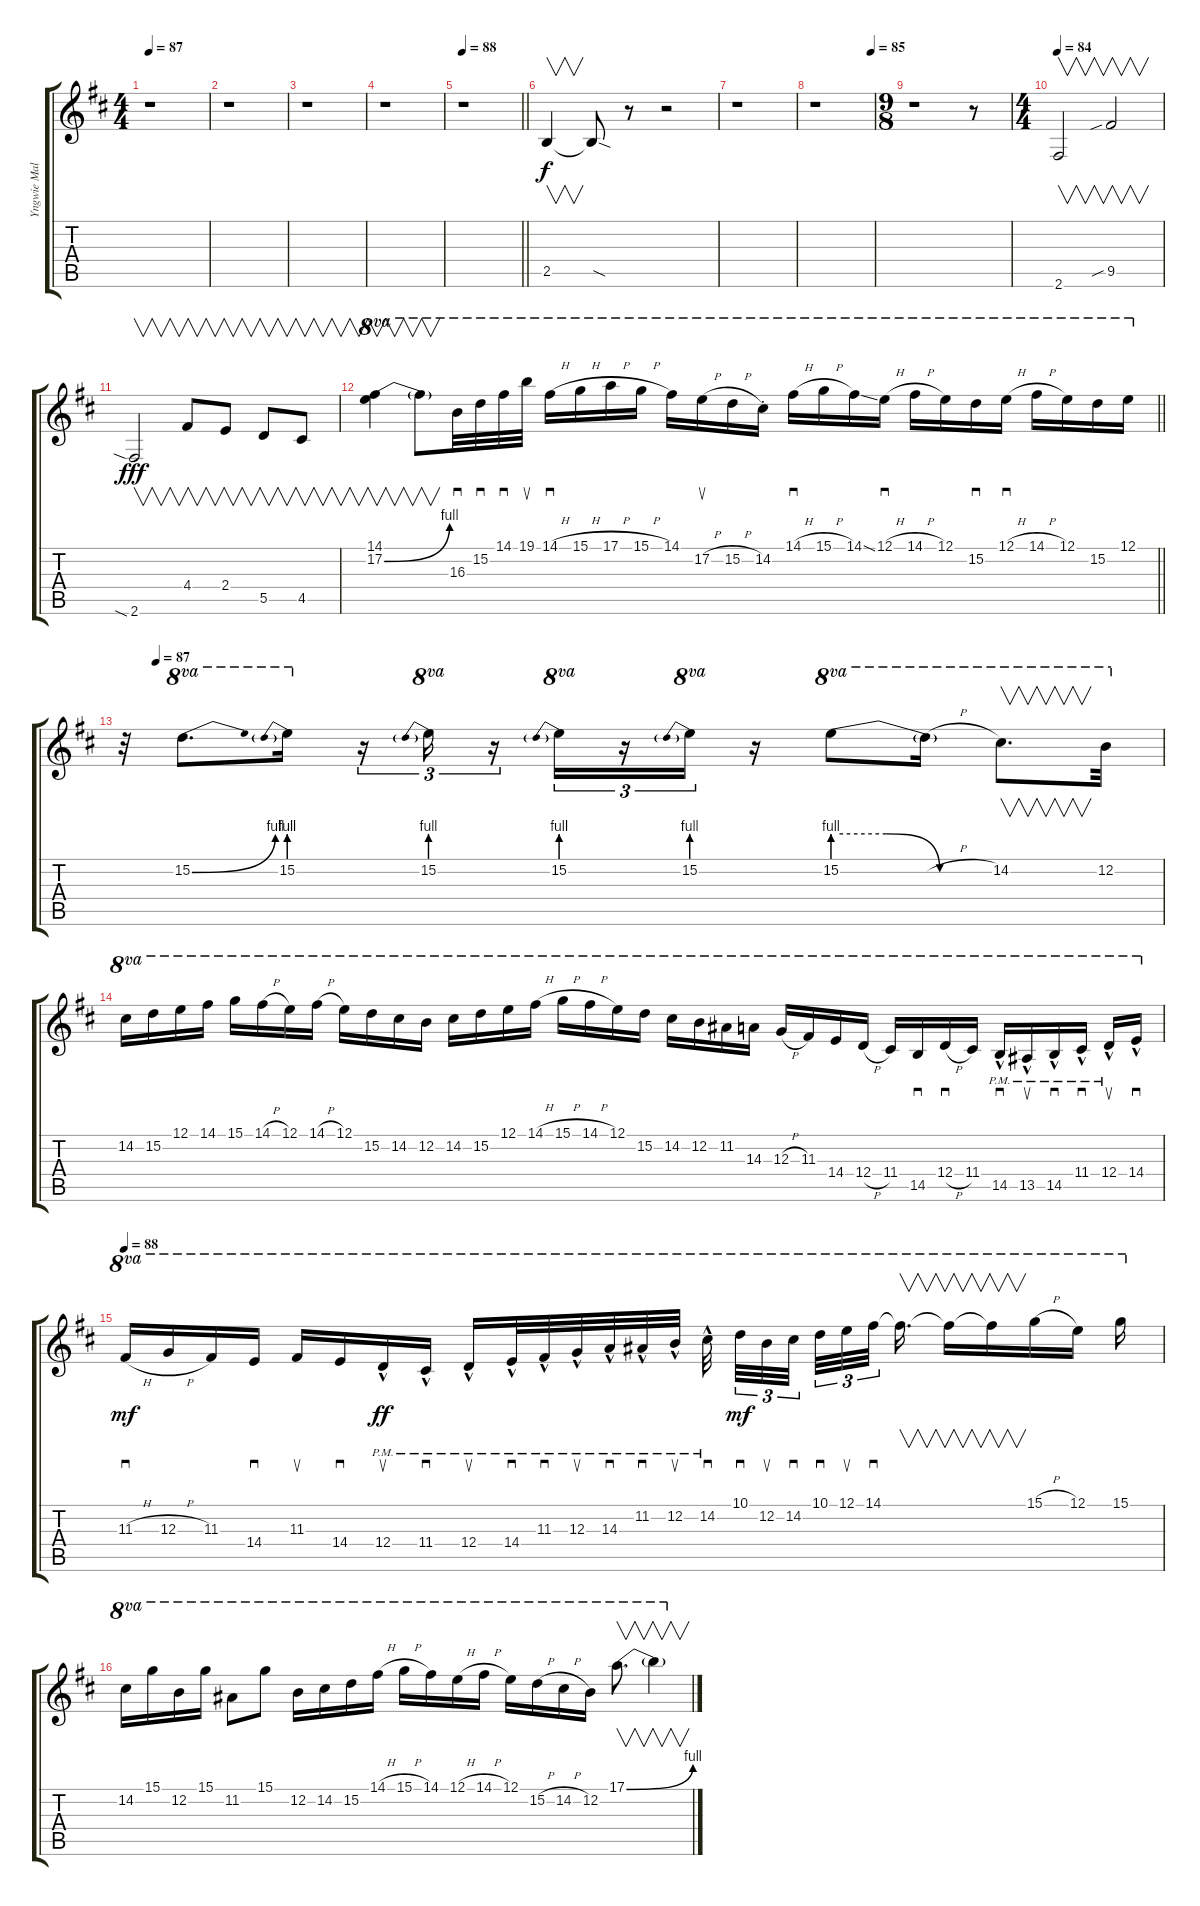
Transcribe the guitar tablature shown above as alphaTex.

\track ("Yngwie Malmsteen-1" "Yngwie Mal") {instrument overdrivenguitar}
\staff {score tabs}
\tuning (E4 B3 G3 D3 A2 E2) {hide}
\ts (4 4)
\tempo 87
\clef g2
\ks d
r.1{dy fff} |
r.1 |
r.1 |
r.1 |
\tempo 88
\barLineRight lightlight
r.1 |
2.5.4{v dy f} 2.5{sod t}.8 r.8 r.2 |
r.1 |
\tempo (85 0.9583333333333334)
r.1 |
\ts (9 8)
r.1 r.8 |
\ts (4 4)
\tempo 84
2.6.2{v} 9.5{sib}.2{v} |
2.6{sia}.2{v dy fff} 4.4.8{v} 2.4.8{v} 5.5.8{v} 4.5.8{v} |
\barLineRight lightlight
(14.1 17.2{be (bend 0 0 60 4)}).4{v ot 8va} 17.2{t}.8{v ot 8va} 16.3.32{sd ot 8va} 15.2.32{sd ot 8va} 14.1.32{sd ot 8va} 19.1.32{su ot 8va} 14.1{h}.16{sd ot 8va} 15.1{h}.16{ot 8va} 17.1{h}.16{ot 8va} 15.1{h}.16{ot 8va} 14.1.16{ot 8va} 17.2{h}.16{su ot 8va} 15.2{h}.16{ot 8va} 14.2{st}.16{ot 8va} 14.1{h}.16{sd ot 8va} 15.1{h}.16{ot 8va} 14.1{ss}.16{ot 8va} 12.1{h}.16{sd ot 8va} 14.1{h}.16{ot 8va} 12.1.16{ot 8va} 15.2.16{sd ot 8va} 12.1{h}.16{sd ot 8va} 14.1{h}.16{ot 8va} 12.1.16{ot 8va} 15.2.16{ot 8va} 12.1.16{ot 8va} |
\tempo (87 0.03125)
r.32 15.2{be (bend 0 0 60 4)}.8{d ot 8va} 15.2{be (prebend 0 4 60 4)}.16{ot 8va} r.16{tu (3 2)} 15.2{be (prebend 0 4 60 4)}.16{tu (3 2) ot 8va} r.16{tu (3 2)} 15.2{be (prebend 0 4 60 4)}.16{tu (3 2) ot 8va} r.16{tu (3 2)} 15.2{be (prebend 0 4 60 4)}.16{tu (3 2) ot 8va} r.16 15.2{be (custom 0 4 20 4 40 0 60 0)}.8{ot 8va} 15.2{h t}.16{ot 8va} 14.2.8{v d ot 8va} 12.2.32{ot 8va} |
14.2.16{ot 8va} 15.2.16{ot 8va} 12.1.16{ot 8va} 14.1.16{ot 8va} 15.1.16{ot 8va} 14.1{h}.16{ot 8va} 12.1.16{ot 8va} 14.1{h}.16{ot 8va} 12.1.16{ot 8va} 15.2.16{ot 8va} 14.2.16{ot 8va} 12.2.16{ot 8va} 14.2.16{ot 8va} 15.2.16{ot 8va} 12.1.16{ot 8va} 14.1{h}.16{ot 8va} 15.1{h}.16{ot 8va} 14.1{h}.16{ot 8va} 12.1.16{ot 8va} 15.2.16{ot 8va} 14.2.16{ot 8va} 12.2.16{ot 8va} 11.2.16{ot 8va} 14.3.16{ot 8va} 12.3{h}.16{ot 8va} 11.3.16{ot 8va} 14.4.16{ot 8va} 12.4{h}.16{ot 8va} 11.4.16{ot 8va} 14.5.16{sd ot 8va} 12.4{h}.16{sd ot 8va} 11.4.16{ot 8va} 14.5{hac pm}.16{sd ot 8va} 13.5{hac pm}.16{su ot 8va} 14.5{hac pm}.16{sd ot 8va} 11.4{hac pm}.16{sd ot 8va} 12.4{hac pm}.16{su ot 8va} 14.4{hac}.16{sd ot 8va} |
\tempo 88
11.3{h}.16{sd ot 8va dy mf} 12.3{h}.16{ot 8va} 11.3.16{ot 8va} 14.4.16{sd ot 8va} 11.3.16{su ot 8va} 14.4.16{sd ot 8va} 12.4{hac pm}.16{su ot 8va dy ff} 11.4{hac pm}.16{sd ot 8va} 12.4{hac pm}.16{su ot 8va} 14.4{hac pm}.32{sd ot 8va} 11.3{hac pm}.32{sd ot 8va} 12.3{hac pm}.32{su ot 8va} 14.3{hac pm}.32{sd ot 8va} 11.2{hac pm}.32{sd ot 8va} 12.2{hac pm}.32{su ot 8va} 14.2{hac pm}.32{sd ot 8va beam splitsecondary} 10.1.32{sd tu (3 2) ot 8va dy mf} 12.2.32{su tu (3 2) ot 8va} 14.2.32{sd tu (3 2) ot 8va beam splitsecondary} 10.1.32{sd tu (3 2) ot 8va} 12.1.32{su tu (3 2) ot 8va} 14.1.32{sd tu (3 2) ot 8va beam splitsecondary} 14.1{t}.16{v d ot 8va} 14.1{t}.16{v ot 8va} 14.1{t}.16{v ot 8va} 15.1{h}.16{ot 8va} 12.1.16{ot 8va} 15.1.16{ot 8va} |
14.2.16{ot 8va} 15.1.16{ot 8va} 12.2.16{ot 8va} 15.1.16{ot 8va} 11.2.8{ot 8va} 15.1.8{ot 8va} 12.2.16{ot 8va} 14.2.16{ot 8va} 15.2.16{ot 8va} 14.1{h}.16{ot 8va} 15.1{h}.16{ot 8va} 14.1.16{ot 8va} 12.1{h}.16{ot 8va} 14.1{h}.16{ot 8va} 12.1.16{ot 8va} 15.2{h}.16{ot 8va} 14.2{h}.16{ot 8va} 12.2.16{ot 8va} 17.1{be (bend 0 0 60 4)}.8{v d ot 8va} 17.1{t}.4{v ot 8va}
